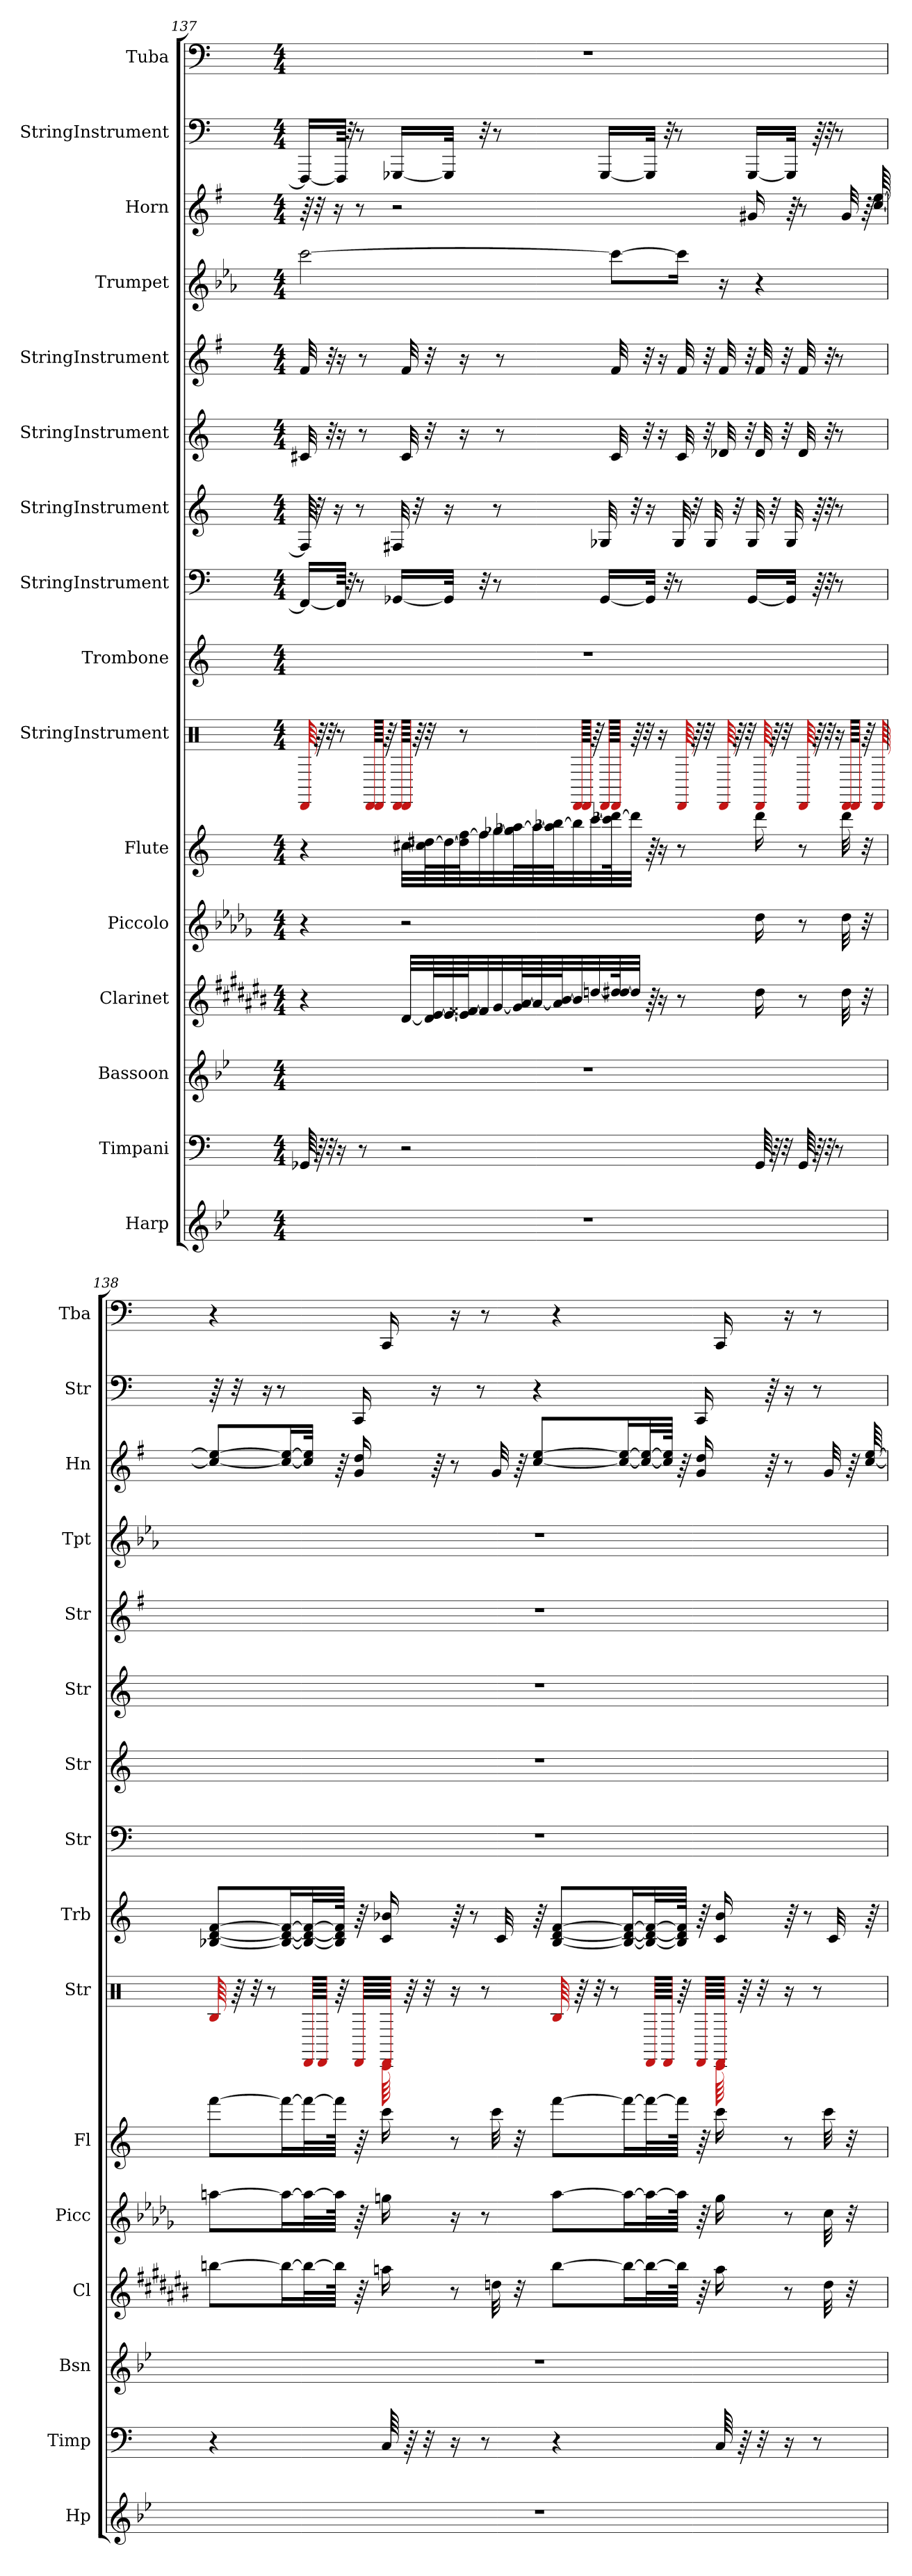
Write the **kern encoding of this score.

**kern	**kern	**kern	**kern	**kern	**kern	**kern	**kern	**kern	**kern	**kern	**kern	**kern	**kern	**kern	**kern
*part16	*part15	*part14	*part13	*part12	*part11	*part10	*part9	*part8	*part7	*part6	*part5	*part4	*part3	*part2	*part1
*staff16	*staff15	*staff14	*staff13	*staff12	*staff11	*staff10	*staff9	*staff8	*staff7	*staff6	*staff5	*staff4	*staff3	*staff2	*staff1
*I"Harp	*I"Timpani	*I"Bassoon	*I"Clarinet	*I"Piccolo	*I"Flute	*I"StringInstrument	*I"Trombone	*I"StringInstrument	*I"StringInstrument	*I"StringInstrument	*I"StringInstrument	*I"Trumpet	*I"Horn	*I"StringInstrument	*I"Tuba
*I'Hp	*I'Timp	*I'Bsn	*I'Cl	*I'Picc	*I'Fl	*I'Str	*I'Trb	*I'Str	*I'Str	*I'Str	*I'Str	*I'Tpt	*I'Hn	*I'Str	*I'Tba
!!LO:PB:g=z
*clefG2	*clefF4	*clefG2	*clefG2	*clefG2	*clefG2	*clefX	*clefG2	*clefF4	*clefG2	*clefG2	*clefG2	*clefG2	*clefG2	*clefF4	*clefF4
*	*	*	*ITrd1c2	*ITrd-7c-12	*	*	*	*	*	*	*	*ITrd1c2	*ITrd4c7	*	*
*k[b-e-]	*k[]	*k[b-e-]	*k[f#c#g#d#a#]	*k[b-e-a-d-g-]	*k[]	*k[]	*k[]	*k[]	*k[]	*k[]	*k[f#]	*k[b-e-a-d-g-]	*k[]	*k[]	*k[]
*M4/4	*M4/4	*M4/4	*M4/4	*M4/4	*M4/4	*M4/4	*M4/4	*M4/4	*M4/4	*M4/4	*M4/4	*M4/4	*M4/4	*M4/4	*M4/4
=137	=137	=137	=137	=137	=137	=137	=137	=137	=137	=137	=137	=137	=137	=137	=137
*	*	*	*	*	*	*	*	*	*	*	*	*	*	*	*^
1r	64GG-X/	1r	4r	4r	4r	64DD/	1r	16FF#/LL_	64F#/]	32c#X/	32f#/	[2bb-\	64r	16FFF#/LL_	1r	2ryy
.	64r	.	.	.	.	64r	.	.	32r	.	.	.	32r	.	.	.
.	32r	.	.	.	.	32r	.	.	.	32r	32r	.	.	.	.	.
.	.	.	.	.	.	.	.	.	16r	.	.	.	16r	.	.	.
.	16r	.	.	.	.	8r	.	64FF#/JJkk]	.	16r	16r	.	.	64FFF#/JJkk]	.	.
.	.	.	.	.	.	.	.	32r	.	.	.	.	.	32r	.	.
.	.	.	.	.	.	.	.	8r	8r	.	.	.	8r	8r	.	.
.	8r	.	.	.	.	.	.	.	.	8r	8r	.	.	.	.	.
.	.	.	.	.	.	64DD/LLLL	.	.	.	.	.	.	.	.	.	.
.	.	.	.	.	.	64DD/JJJJ	.	.	.	.	.	.	.	.	.	.
.	.	.	.	.	.	64r	.	.	.	.	.	.	.	.	.	.
.	.	.	.	.	.	64DD/LLLL	.	[16GG-X/LL	32F#X/	.	.	.	2r	[16GGG-X/LL	.	.
.	2r	.	[32c#/LLL	2r	[32cc#X\LLL	64DD/JJJJ	.	.	.	32c#/	32f#/	.	.	.	.	.
.	.	.	.	.	.	64r	.	.	32r	.	.	.	.	.	.	.
.	.	.	64c#/] [64d#/L	.	64cc#\] [64dd#X\L	32r	.	.	.	32r	32r	.	.	.	.	.
.	.	.	64d#/_	.	64dd#\_	.	.	32GG-/JJk]	16r	.	.	.	.	32GGG-/JJk]	.	.
.	.	.	64d#/] [64e#X/J	.	64dd#\] [64ff\J	8r	.	.	.	16r	16r	.	.	.	.	.
.	.	.	32e#/]	.	32ff\]	.	.	32r	.	.	.	.	.	32r	.	.
.	.	.	[32f#/	.	[32gg-X\	.	.	8r	8r	.	.	.	.	8r	.	.
.	.	.	.	.	.	.	.	.	.	8r	8r	.	.	.	.	.
.	.	.	64f#/] [64g#/L	.	64gg-\] [64aa-X\L	.	.	.	.	.	.	.	.	.	.	.
.	.	.	64g#/_	.	64aa-\_	.	.	.	.	.	.	.	.	.	.	.
.	.	.	64g#/] [64a#/J	.	64aa-\] [64bb-X\J	.	.	.	.	.	.	.	.	.	.	.
.	.	.	32a#/]	.	32bb-\]	64DD/LLLL	.	.	.	.	.	.	.	.	.	.
.	.	.	.	.	.	64DD/JJJJ	.	.	.	.	.	.	.	.	.	.
.	.	.	[32ccn/	.	[32ccc\	64r	.	.	.	.	.	.	.	.	.	.
.	.	.	.	.	.	64DD/LLLL	.	[16GG-/LL	32G-X/	.	.	.	.	[16GGG-/LL	.	.
*	*	*	*	*	*	*	*	*	*	*	*	*	*	*	*MM129	*
.	.	.	64cc/] [64cc#X/K	.	64ccc\] [64ddd-X\K	64DD/JJJJ	.	.	.	32c#/	32f#/	8bb-\L_	.	.	.	2ryy
.	.	.	32cc#/JJJ]	.	32ddd-\JJJ]	64r	.	.	32r	.	.	.	.	.	.	.
.	.	.	.	.	.	32r	.	.	.	32r	32r	.	.	.	.	.
.	.	.	64r	.	64r	.	.	32GG-/JJk]	16r	.	.	.	.	32GGG-/JJk]	.	.
.	.	.	16r	.	16r	16r	.	.	.	16r	16r	.	.	.	.	.
.	.	.	.	.	.	.	.	32r	.	.	.	.	.	32r	.	.
.	.	.	.	.	.	.	.	8r	32G-/	.	.	.	.	8r	.	.
.	.	.	8r	.	8r	64DD/	.	.	.	32c#/	32f#/	16bb-\Jk]	.	.	.	.
.	.	.	.	.	.	64r	.	.	32r	.	.	.	.	.	.	.
.	.	.	.	.	.	32r	.	.	.	32r	32r	.	.	.	.	.
.	.	.	.	.	.	.	.	.	32G-/	.	.	.	.	.	.	.
.	.	.	.	.	.	64DD/	.	.	.	32d-X/	32f#/	16r	.	.	.	.
.	.	.	.	.	.	64r	.	.	32r	.	.	.	.	.	.	.
.	.	.	.	.	.	32r	.	.	.	32r	32r	.	.	.	.	.
.	.	.	.	.	.	.	.	[16GG-/LL	32G-/	.	.	.	16c#X/	[16GGG-/LL	.	.
.	64GG-/	.	16cc#\	16ddd-\	16ddd-\	64DD/	.	.	.	32d-/	32f#/	4r	.	.	.	.
.	64r	.	.	.	.	64r	.	.	32r	.	.	.	.	.	.	.
.	32r	.	.	.	.	32r	.	.	.	32r	32r	.	.	.	.	.
.	.	.	.	.	.	.	.	32GG-/JJk]	32G-/	.	.	.	64r	32GGG-/JJk]	.	.
.	64GG-/	.	8r	8r	8r	64DD/	.	.	.	32d-/	32f#/	.	8r	.	.	.
.	64r	.	.	.	.	64r	.	64r	64r	.	.	.	.	64r	.	.
.	32r	.	.	.	.	32r	.	32r	32r	32r	32r	.	.	32r	.	.
.	8r	.	.	.	.	16r	.	8r	8r	8r	8r	.	.	8r	.	.
.	.	.	32cc#\	32ddd-\	32ddd-\	64DD/LLLL	.	.	.	.	.	.	32c#/	.	.	.
.	.	.	.	.	.	64DD/JJJJ	.	.	.	.	.	.	.	.	.	.
.	.	.	32r	32r	32r	64r	.	.	.	.	.	.	64r	.	.	.
.	.	.	.	.	.	64DD/	.	.	.	.	.	.	[64f/ [64a/	.	.	.
*	*	*	*	*	*	*	*	*	*	*	*	*	*	*	*v	*v
!!LO:PB:g=z
=138	=138	=138	=138	=138	=138	=138	=138	=138	=138	=138	=138	=138	=138	=138	=138
*	*	*	*	*	*	*	*	*	*	*	*	*	*	*	*MM134
*	*	*	*	*	*	*^	*	*	*	*	*	*	*	*	*
1r	4r	1r	[8aan\L	[8aaan\L	[8fff\L	64B/	4ryy	[8B-X/ [8d/ [8f/L	1r	1r	1r	1r	1r	8f/_ 8a/_L	64r	4r
.	.	.	.	.	.	64r	.	.	.	.	.	.	.	.	32r	.
.	.	.	.	.	.	32r	.	.	.	.	.	.	.	.	.	.
.	.	.	.	.	.	.	.	.	.	.	.	.	.	.	16r	.
.	.	.	.	.	.	8r	.	.	.	.	.	.	.	.	.	.
.	.	.	.	.	.	.	.	.	.	.	.	.	.	.	8r	.
.	.	.	16aa\L_	16aaa\L_	16fff\L_	.	.	16B-/_ 16d/_ 16f/_L	.	.	.	.	.	16f/_ 16a/_L	.	.
.	.	.	32aa\L_	32aaa\L_	32fff\L_	64DD/LLLL	.	32B-/_ 32d/_ 32f/_L	.	.	.	.	.	32f/] 32a/]JJk	.	.
.	.	.	.	.	.	64DD/JJJJ	.	.	.	.	.	.	.	.	.	.
.	.	.	64aa\JJJk]	64aaa\JJJk]	64fff\JJJk]	64r	.	64B-/] 64d/] 64f/]JJJk	.	.	.	.	.	64r	.	.
.	.	.	64r	64r	64r	64DD/LLLL	.	64r	.	.	.	.	.	16c/ 16g/	16CC/	.
.	64C/	.	16ggn\	16gggn\	16ccc\	64DD/JJJJ	64CC\	16c/ 16b-X/	.	.	.	.	.	.	.	16CC/
.	64r	.	.	.	.	64r	8...ryy	.	.	.	.	.	.	.	.	.
.	32r	.	.	.	.	32r	.	.	.	.	.	.	.	.	.	.
.	.	.	.	.	.	.	.	.	.	.	.	.	.	64r	16r	.
.	16r	.	8r	16r	8r	16r	.	64r	.	.	.	.	.	8r	.	16r
.	.	.	.	.	.	.	.	8r	.	.	.	.	.	.	.	.
.	.	.	.	.	.	.	.	.	.	.	.	.	.	.	8r	.
.	8r	.	.	8r	.	8r	.	.	.	.	.	.	.	.	.	8r
.	.	.	32ccn\	.	32ccc\	.	.	.	.	.	.	.	.	32c/	.	.
.	.	.	.	.	.	.	.	32c/	.	.	.	.	.	.	.	.
.	.	.	32r	.	32r	.	.	.	.	.	.	.	.	64r	.	.
.	.	.	.	.	.	.	.	64r	.	.	.	.	.	[8f/ [8a/L	4r	.
*	*	*	*	*	*	*v	*v	*	*	*	*	*	*	*	*	*
.	4r	.	[8aa\L	[8aaa\L	[8fff\L	64B/	[8B-/ [8d/ [8f/L	.	.	.	.	.	.	.	4r
.	.	.	.	.	.	64r	.	.	.	.	.	.	.	.	.
.	.	.	.	.	.	32r	.	.	.	.	.	.	.	.	.
.	.	.	.	.	.	8r	.	.	.	.	.	.	.	.	.
.	.	.	.	.	.	.	.	.	.	.	.	.	16f/_ 16a/_L	.	.
.	.	.	16aa\L_	16aaa\L_	16fff\L_	.	16B-/_ 16d/_ 16f/_L	.	.	.	.	.	.	.	.
.	.	.	.	.	.	.	.	.	.	.	.	.	32f/_ 32a/_L	.	.
.	.	.	32aa\L_	32aaa\L_	32fff\L_	64DD/LLLL	32B-/_ 32d/_ 32f/_L	.	.	.	.	.	.	.	.
.	.	.	.	.	.	64DD/JJJJ	.	.	.	.	.	.	64f/] 64a/]JJJk	.	.
.	.	.	64aa\JJJk]	64aaa\JJJk]	64fff\JJJk]	64r	64B-/] 64d/] 64f/]JJJk	.	.	.	.	.	64r	.	.
.	.	.	64r	64r	64r	64DD/LLLL	64r	.	.	.	.	.	16c/ 16g/	16CC/	.
*	*	*	*	*	*	*^	*	*	*	*	*	*	*	*	*
.	64C/	.	16gg\	16ggg\	16ccc\	64DD/JJJJ	64CC\	16c/ 16b-/	.	.	.	.	.	.	.	16CC/
.	64r	.	.	.	.	64r	8...ryy	.	.	.	.	.	.	.	.	.
.	32r	.	.	.	.	32r	.	.	.	.	.	.	.	.	.	.
.	.	.	.	.	.	.	.	.	.	.	.	.	.	64r	64r	.
.	16r	.	8r	8r	8r	16r	.	64r	.	.	.	.	.	8r	16r	16r
.	.	.	.	.	.	.	.	8r	.	.	.	.	.	.	.	.
.	8r	.	.	.	.	8r	.	.	.	.	.	.	.	.	8r	8r
.	.	.	32cc\	32ccc\	32ccc\	.	.	.	.	.	.	.	.	32c/	.	.
.	.	.	.	.	.	.	.	32c/	.	.	.	.	.	.	.	.
.	.	.	32r	32r	32r	.	.	.	.	.	.	.	.	64r	.	.
.	.	.	.	.	.	.	.	64r	.	.	.	.	.	[64f/ [64a/	.	.
*	*	*	*	*	*	*v	*v	*	*	*	*	*	*	*	*	*
=	=	=	=	=	=	=	=	=	=	=	=	=	=	=	=
*-	*-	*-	*-	*-	*-	*-	*-	*-	*-	*-	*-	*-	*-	*-	*-
